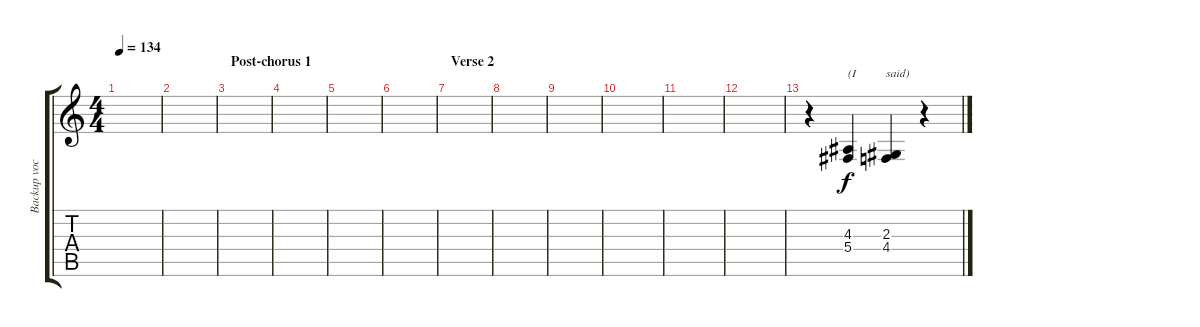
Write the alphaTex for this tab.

\track ("Backup vocals" "Backup voc") {instrument sopranosax}
\staff {score tabs}
\tuning (Eb4 Bb3 Gb3 Db3 Ab2 Eb2) {hide}
\ts (4 4)
\tempo 134
\clef g2
\ks c
|
|
\section ("" "Post-chorus 1")
|
|
|
|
\section ("" "Verse 2")
|
|
|
|
|
|
r.4 (4.3 5.4).4{txt "(I"} (2.3 4.4).4{txt "said)"} r.4
